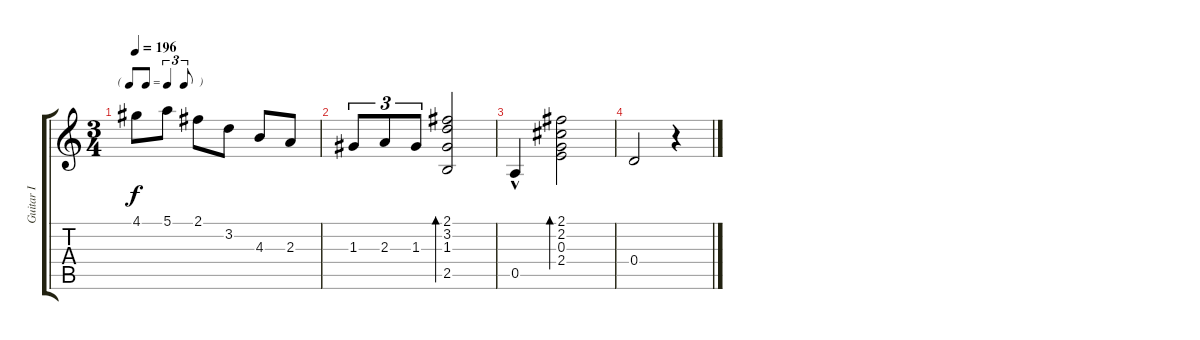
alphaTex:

\track ("Guitar I" "Guitar I") {instrument acousticguitarsteel}
\staff {score tabs}
\tuning (E4 B3 G3 D3 A2 E2) {hide}
\ts (3 4)
\tf triplet8th
\tempo 196
\clef g2
\ks c
4.1.8{dy f} 5.1.8 2.1.8 3.2.8 4.3.8 2.3.8 |
1.3.8{tu (3 2)} 2.3.8{tu (3 2)} 1.3.8{tu (3 2)} (2.1 3.2 1.3 2.5).2{bd 480} |
0.5{hac}.4 (2.1 2.2 0.3 2.4).2{bd 480} |
0.4.2 r.4
